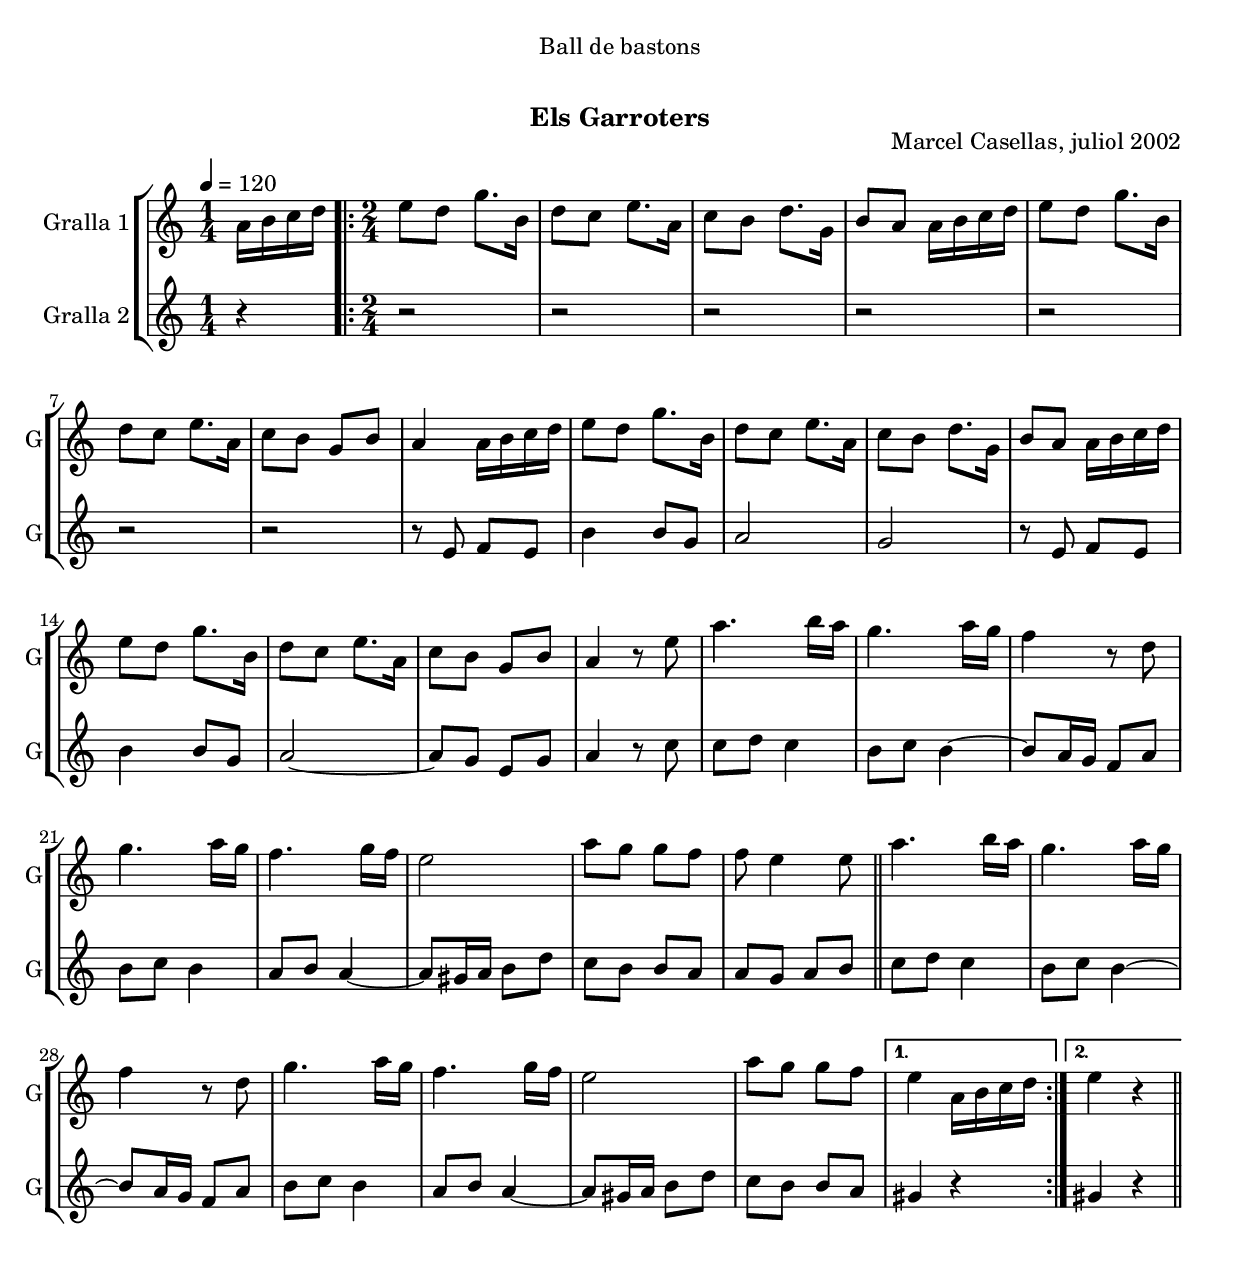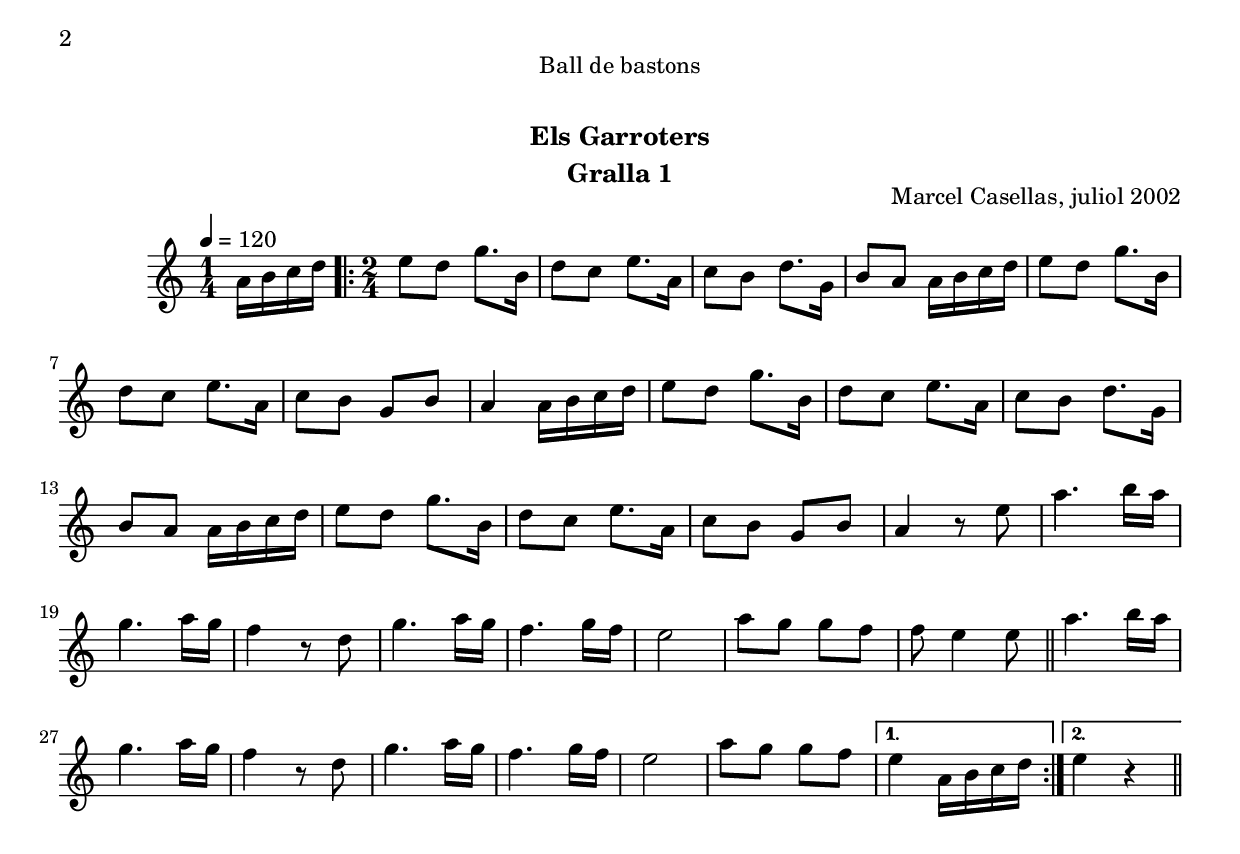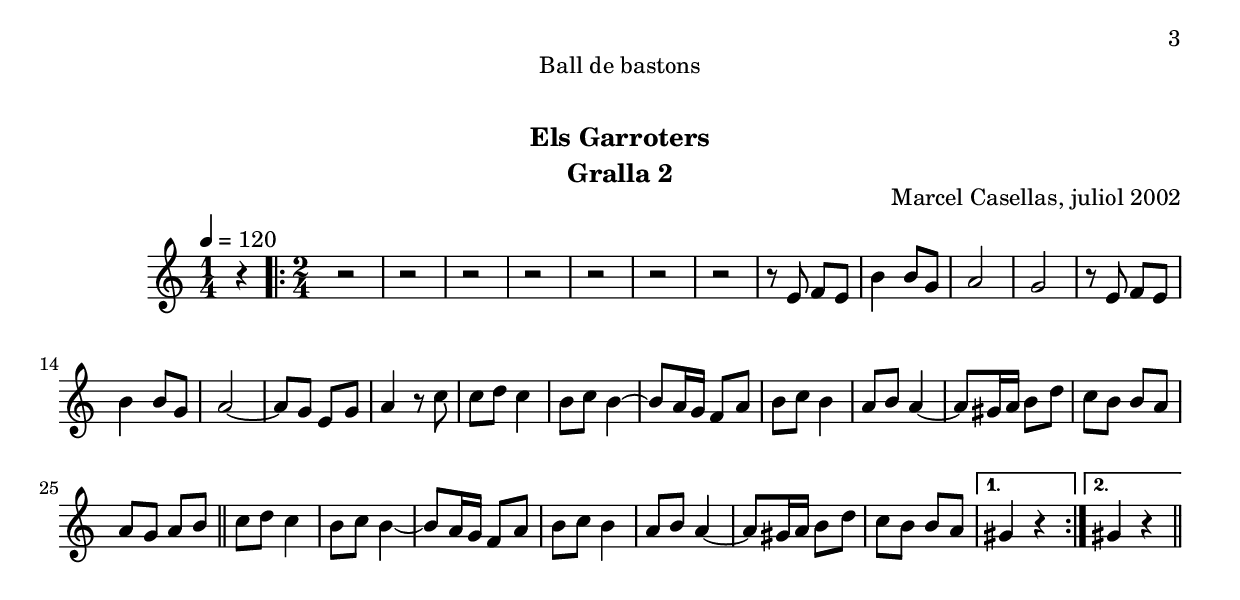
\version "2.22.1"

\header {
  dedication="Ball de bastons"
  title="  "
  subtitle="Els Garroters"
  subsubtitle=""
  poet=""
  meter=""
  piece=""
  composer=""
  arranger=""
  opus="Marcel Casellas, juliol 2002"
  instrument=""
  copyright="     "
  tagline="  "
}

liniaroAa =
\relative a'
{
  \tempo 4=120
  \clef treble
  \key c \major
  \time 1/4
  a16 b c d  |
  \time 2/4   \repeat volta 2 { e8 d g8. b,16  |
  d8 c e8. a,16  |
  c8 b d8. g,16  |
  %05
  b8 a a16 b c d  |
  e8 d g8. b,16  |
  d8 c e8. a,16  |
  c8 b g b  |
  a4 a16 b c d  |
  %10
  e8 d g8. b,16  |
  d8 c e8. a,16  |
  c8 b d8. g,16  |
  b8 a a16 b c d  |
  e8 d g8. b,16  |
  %15
  d8 c e8. a,16  |
  c8 b g b  |
  a4 r8 e'  |
  a4. b16 a  |
  g4. a16 g  |
  %20
  f4 r8 d  |
  g4. a16 g  |
  f4. g16 f  |
  e2  |
  a8 g g f  |
  %25
  f8 e4 e8  \bar "||"
  a4. b16 a  |
  g4. a16 g  |
  f4 r8 d  |
  g4. a16 g  |
  %30
  f4. g16 f  |
  e2  |
  a8 g g f }
  \alternative { { e4 a,16 b c d }
  { e4 r } } \bar "||"
}

liniaroAb =
\relative e'
{
  \tempo 4=120
  \clef treble
  \key c \major
  \time 1/4
  r4  |
  \time 2/4   \repeat volta 2 { r2  |
  r2  |
  r2  |
  %05
  r2  |
  r2  |
  r2  |
  r2  |
  r8 e f e  |
  %10
  b'4 b8 g  |
  a2  |
  g2  |
  r8 e f e  |
  b'4 b8 g  |
  %15
  a2 ~  |
  a8 g e g  |
  a4 r8 c  |
  c8 d c4  |
  b8 c b4 ~  |
  %20
  b8 a16 g f8 a  |
  b8 c b4  |
  a8 b a4 ~  |
  a8 gis16 a b8 d  |
  c8 b b a  |
  %25
  a8 g a b  \bar "||"
  c8 d c4  |
  b8 c b4 ~  |
  b8 a16 g f8 a  |
  b8 c b4  |
  %30
  a8 b a4 ~  |
  a8 gis16 a b8 d  |
  c8 b b a }
  \alternative { { gis4 r }
  { gis4 r } } \bar "||"
}

\bookpart {
  \score {
    \new StaffGroup {
      \override Score.RehearsalMark #'self-alignment-X = #LEFT
      <<
        \new Staff \with {instrumentName = #"Gralla 1" shortInstrumentName = #"G"} \liniaroAa
        \new Staff \with {instrumentName = #"Gralla 2" shortInstrumentName = #"G"} \liniaroAb
      >>
    }
    \layout {}
  }
  \score { \unfoldRepeats
    \new StaffGroup {
      \override Score.RehearsalMark #'self-alignment-X = #LEFT
      <<
        \new Staff \with {instrumentName = #"Gralla 1" shortInstrumentName = #"G"} \liniaroAa
        \new Staff \with {instrumentName = #"Gralla 2" shortInstrumentName = #"G"} \liniaroAb
      >>
    }
    \midi {}
  }
}

\bookpart {
  \header {instrument="Gralla 1"}
  \score {
    \new StaffGroup {
      \override Score.RehearsalMark #'self-alignment-X = #LEFT
      <<
        \new Staff \liniaroAa
      >>
    }
    \layout {}
  }
  \score { \unfoldRepeats
    \new StaffGroup {
      \override Score.RehearsalMark #'self-alignment-X = #LEFT
      <<
        \new Staff \liniaroAa
      >>
    }
    \midi {}
  }
}

\bookpart {
  \header {instrument="Gralla 2"}
  \score {
    \new StaffGroup {
      \override Score.RehearsalMark #'self-alignment-X = #LEFT
      <<
        \new Staff \liniaroAb
      >>
    }
    \layout {}
  }
  \score { \unfoldRepeats
    \new StaffGroup {
      \override Score.RehearsalMark #'self-alignment-X = #LEFT
      <<
        \new Staff \liniaroAb
      >>
    }
    \midi {}
  }
}

